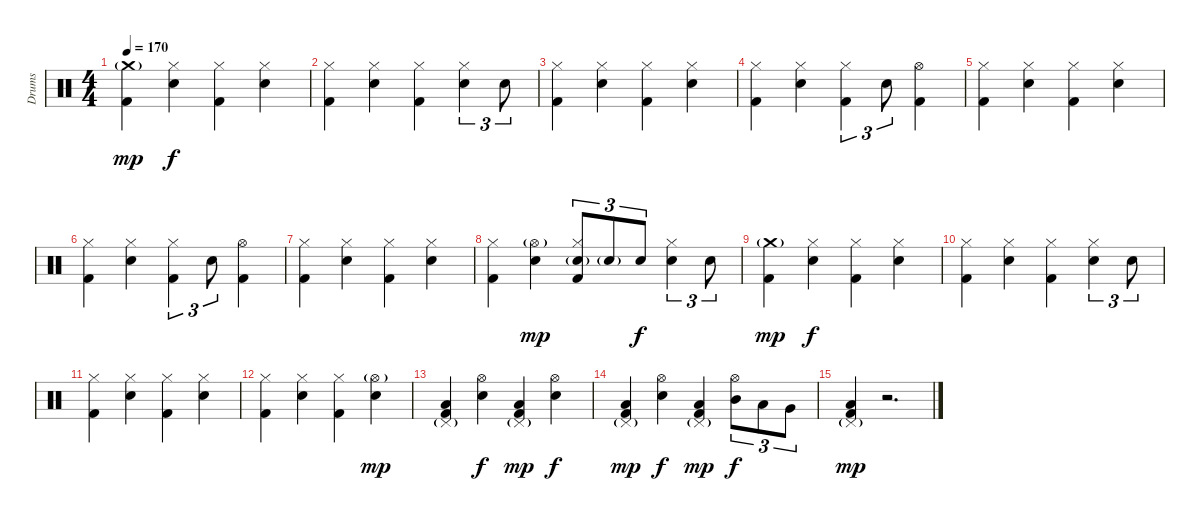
\track ("Drums" "Drums") {instrument percussion}
\staff {score}
\articulation defaults
\ts (4 4)
\tempo 170
\clef neutral
\ks c
("Crash medium (hit)"{g} "Kick (hit) 2").4{dy mp} ("Hi-Hat (closed)" "Snare (hit) 2").4{dy f} ("Hi-Hat (closed)" "Kick (hit) 2").4 ("Hi-Hat (closed)" "Snare (hit) 2").4 |
("Hi-Hat (closed)" "Kick (hit) 2").4 ("Hi-Hat (closed)" "Snare (hit) 2").4 ("Hi-Hat (closed)" "Kick (hit) 2").4 ("Hi-Hat (closed)" "Snare (hit) 2").4{tu (3 2)} "Snare (hit) 2".8{tu (3 2)} |
("Hi-Hat (closed)" "Kick (hit) 2").4 ("Hi-Hat (closed)" "Snare (hit) 2").4 ("Hi-Hat (closed)" "Kick (hit) 2").4 ("Hi-Hat (closed)" "Snare (hit) 2").4 |
("Hi-Hat (closed)" "Kick (hit) 2").4 ("Hi-Hat (closed)" "Snare (hit) 2").4 ("Hi-Hat (closed)" "Kick (hit) 2").4{tu (3 2)} "Snare (hit) 2".8{tu (3 2)} ("Hi-Hat (open)" "Kick (hit) 2").4 |
("Hi-Hat (closed)" "Kick (hit) 2").4 ("Hi-Hat (closed)" "Snare (hit) 2").4 ("Hi-Hat (closed)" "Kick (hit) 2").4 ("Hi-Hat (closed)" "Snare (hit) 2").4 |
("Hi-Hat (closed)" "Kick (hit) 2").4 ("Hi-Hat (closed)" "Snare (hit) 2").4 ("Hi-Hat (closed)" "Kick (hit) 2").4{tu (3 2)} "Snare (hit) 2".8{tu (3 2)} ("Hi-Hat (open)" "Kick (hit) 2").4 |
("Hi-Hat (closed)" "Kick (hit) 2").4 ("Hi-Hat (closed)" "Snare (hit) 2").4 ("Hi-Hat (closed)" "Kick (hit) 2").4 ("Hi-Hat (closed)" "Snare (hit) 2").4 |
("Hi-Hat (closed)" "Kick (hit) 2").4 ("Hi-Hat (open)"{g} "Snare (hit) 2").4{dy mp} ("Hi-Hat (closed)" "Snare (hit) 2"{g} "Kick (hit) 2").8{tu (3 2)} "Snare (hit) 2"{g}.8{tu (3 2)} "Snare (hit) 2".8{tu (3 2) dy f} ("Hi-Hat (closed)" "Snare (hit) 2").4{tu (3 2)} "Snare (hit) 2".8{tu (3 2)} |
("Crash medium (hit)"{g} "Kick (hit) 2").4{dy mp} ("Hi-Hat (closed)" "Snare (hit) 2").4{dy f} ("Hi-Hat (closed)" "Kick (hit) 2").4 ("Hi-Hat (closed)" "Snare (hit) 2").4 |
("Hi-Hat (closed)" "Kick (hit) 2").4 ("Hi-Hat (closed)" "Snare (hit) 2").4 ("Hi-Hat (closed)" "Kick (hit) 2").4 ("Hi-Hat (closed)" "Snare (hit) 2").4{tu (3 2)} "Snare (hit) 2".8{tu (3 2)} |
("Hi-Hat (closed)" "Kick (hit) 2").4 ("Hi-Hat (closed)" "Snare (hit) 2").4 ("Hi-Hat (closed)" "Kick (hit) 2").4 ("Hi-Hat (closed)" "Snare (hit) 2").4 |
("Hi-Hat (closed)" "Kick (hit) 2").4 ("Hi-Hat (closed)" "Snare (hit) 2").4 ("Hi-Hat (closed)" "Kick (hit) 2").4 ("Hi-Hat (open)"{g} "Snare (hit) 2").4{dy mp} |
("Pedal Hi-Hat (hit)"{g} "Low Floor Tom (hit)" "Kick (hit) 2").4 ("Hi-Hat (open)" "Snare (hit) 2").4{dy f} ("Pedal Hi-Hat (hit)"{g} "Low Floor Tom (hit)" "Kick (hit) 2").4{dy mp} ("Hi-Hat (open)" "Snare (hit) 2").4{dy f} |
("Pedal Hi-Hat (hit)"{g} "Low Floor Tom (hit)" "Kick (hit) 2").4{dy mp} ("Hi-Hat (open)" "Snare (hit) 2").4{dy f} ("Pedal Hi-Hat (hit)"{g} "Low Floor Tom (hit)" "Kick (hit) 2").4{dy mp} ("Hi-Hat (open)" "Mid Tom (hit)").8{tu (3 2) dy f} "Low Tom (hit)".8{tu (3 2)} "Very Low Tom (hit)".8{tu (3 2)} |
("Pedal Hi-Hat (hit)"{g} "Low Floor Tom (hit)" "Kick (hit) 2").4{dy mp} r.2{d}
